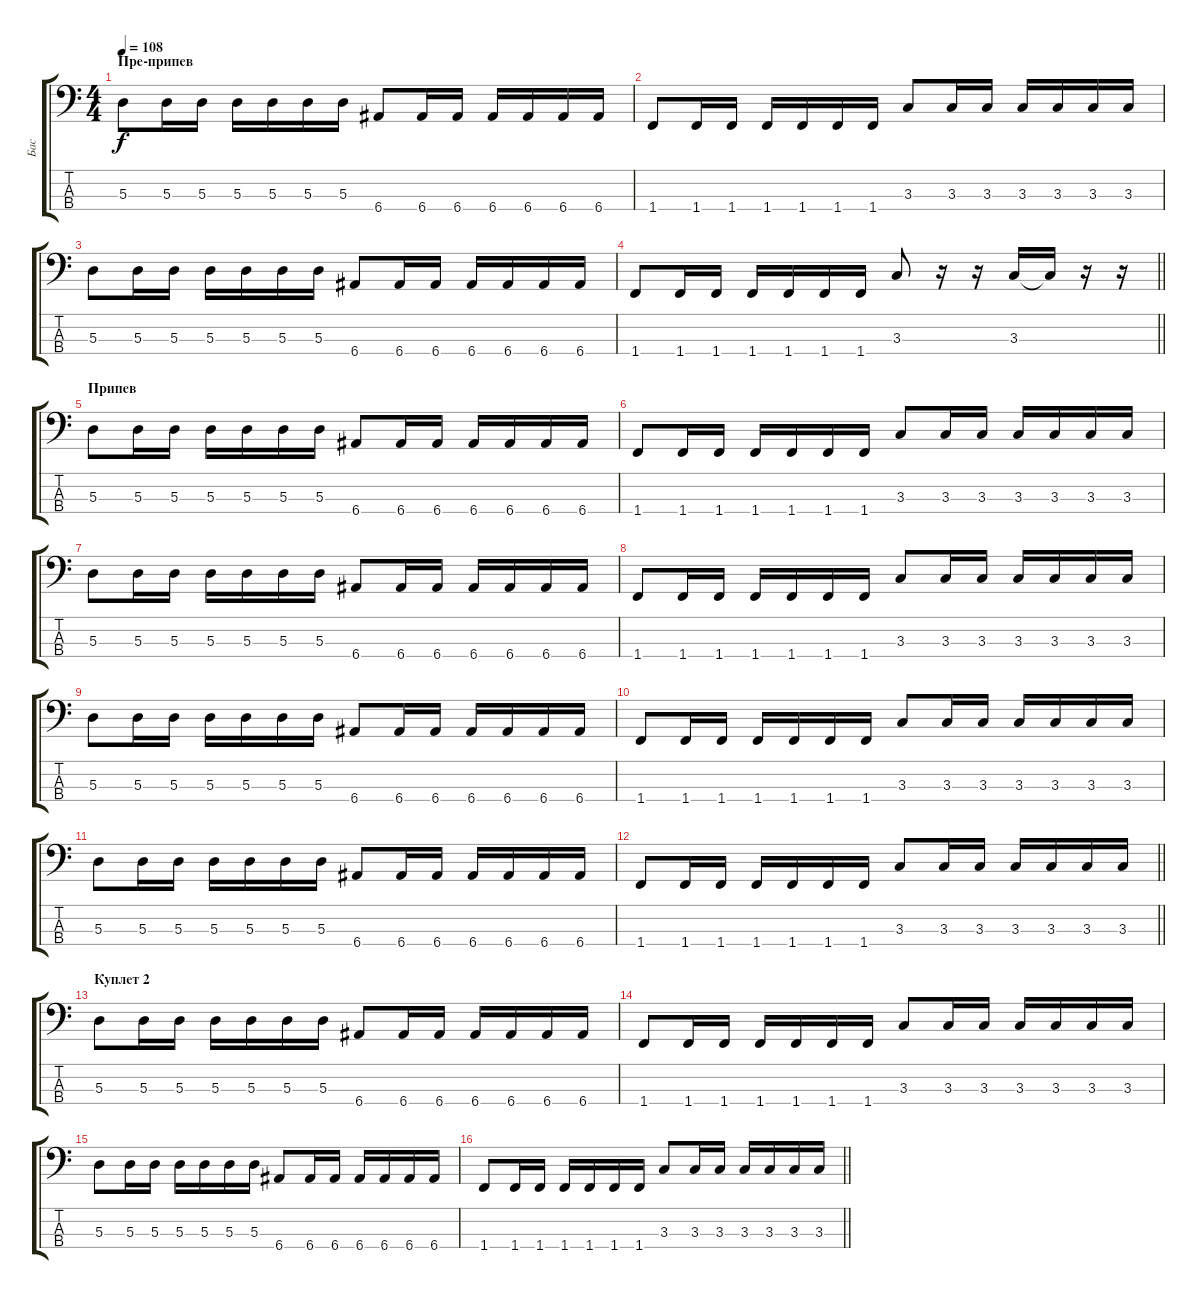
\track ("Бас" "Бас") {instrument electricbasspick}
\staff {score tabs}
\tuning (G2 D2 A1 E1) {hide}
\ts (4 4)
\section ("" "Пре-припев")
\tempo 108
\clef f4
\ks c
5.3.8{dy f} 5.3.16 5.3.16 5.3.16 5.3.16 5.3.16 5.3.16 6.4.8 6.4.16 6.4.16 6.4.16 6.4.16 6.4.16 6.4.16 |
1.4.8 1.4.16 1.4.16 1.4.16 1.4.16 1.4.16 1.4.16 3.3.8 3.3.16 3.3.16 3.3.16 3.3.16 3.3.16 3.3.16 |
5.3.8 5.3.16 5.3.16 5.3.16 5.3.16 5.3.16 5.3.16 6.4.8 6.4.16 6.4.16 6.4.16 6.4.16 6.4.16 6.4.16 |
\barLineRight lightlight
1.4.8 1.4.16 1.4.16 1.4.16 1.4.16 1.4.16 1.4.16 3.3.8 r.16 r.16 3.3.16 3.3{t}.16 r.16 r.16 |
\section ("" "Припев")
5.3.8 5.3.16 5.3.16 5.3.16 5.3.16 5.3.16 5.3.16 6.4.8 6.4.16 6.4.16 6.4.16 6.4.16 6.4.16 6.4.16 |
1.4.8 1.4.16 1.4.16 1.4.16 1.4.16 1.4.16 1.4.16 3.3.8 3.3.16 3.3.16 3.3.16 3.3.16 3.3.16 3.3.16 |
5.3.8 5.3.16 5.3.16 5.3.16 5.3.16 5.3.16 5.3.16 6.4.8 6.4.16 6.4.16 6.4.16 6.4.16 6.4.16 6.4.16 |
1.4.8 1.4.16 1.4.16 1.4.16 1.4.16 1.4.16 1.4.16 3.3.8 3.3.16 3.3.16 3.3.16 3.3.16 3.3.16 3.3.16 |
5.3.8 5.3.16 5.3.16 5.3.16 5.3.16 5.3.16 5.3.16 6.4.8 6.4.16 6.4.16 6.4.16 6.4.16 6.4.16 6.4.16 |
1.4.8 1.4.16 1.4.16 1.4.16 1.4.16 1.4.16 1.4.16 3.3.8 3.3.16 3.3.16 3.3.16 3.3.16 3.3.16 3.3.16 |
5.3.8 5.3.16 5.3.16 5.3.16 5.3.16 5.3.16 5.3.16 6.4.8 6.4.16 6.4.16 6.4.16 6.4.16 6.4.16 6.4.16 |
\barLineRight lightlight
1.4.8 1.4.16 1.4.16 1.4.16 1.4.16 1.4.16 1.4.16 3.3.8 3.3.16 3.3.16 3.3.16 3.3.16 3.3.16 3.3.16 |
\section ("" "Куплет 2")
5.3.8 5.3.16 5.3.16 5.3.16 5.3.16 5.3.16 5.3.16 6.4.8 6.4.16 6.4.16 6.4.16 6.4.16 6.4.16 6.4.16 |
1.4.8 1.4.16 1.4.16 1.4.16 1.4.16 1.4.16 1.4.16 3.3.8 3.3.16 3.3.16 3.3.16 3.3.16 3.3.16 3.3.16 |
5.3.8 5.3.16 5.3.16 5.3.16 5.3.16 5.3.16 5.3.16 6.4.8 6.4.16 6.4.16 6.4.16 6.4.16 6.4.16 6.4.16 |
\barLineRight lightlight
1.4.8 1.4.16 1.4.16 1.4.16 1.4.16 1.4.16 1.4.16 3.3.8 3.3.16 3.3.16 3.3.16 3.3.16 3.3.16 3.3.16
